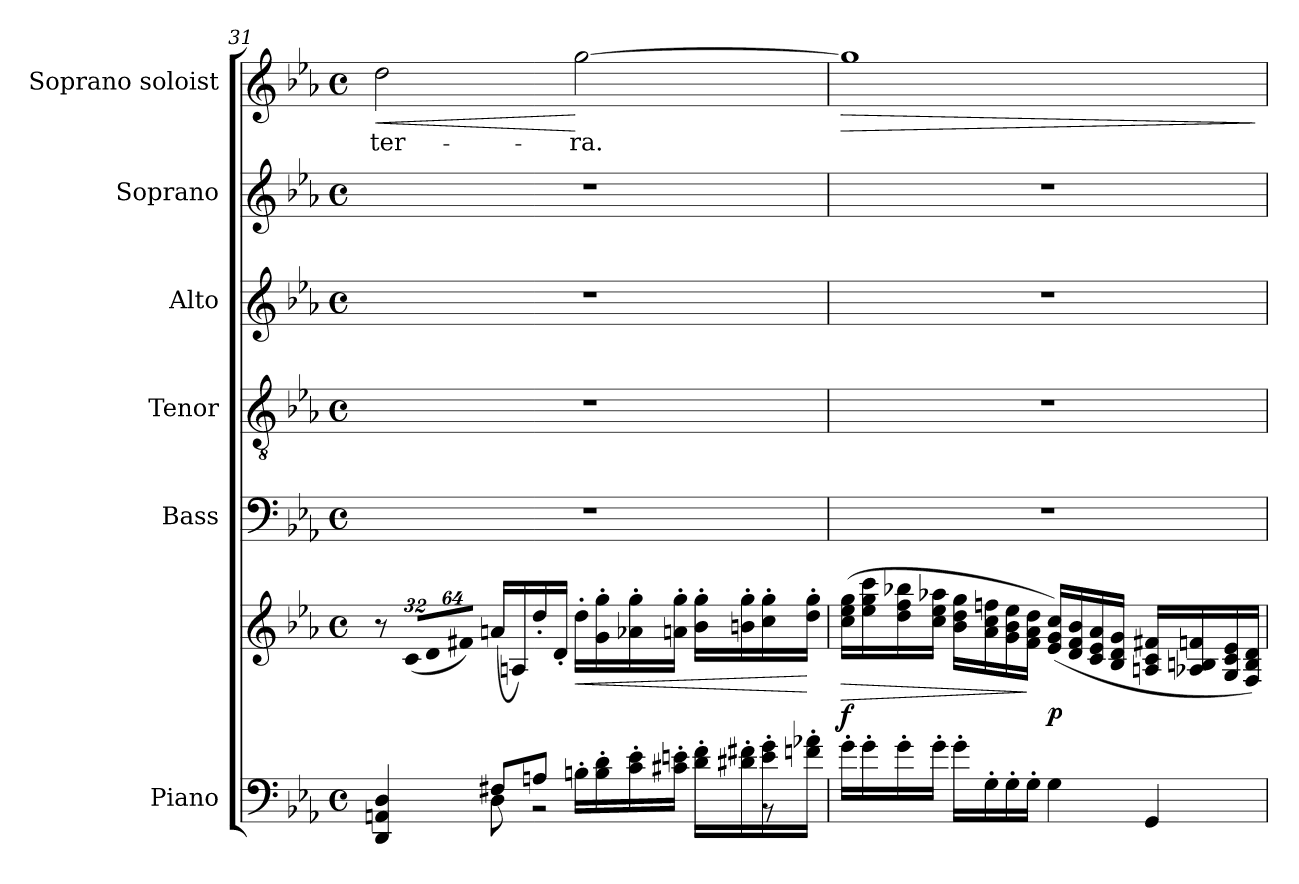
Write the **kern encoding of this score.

**kern	**kern	**dynam	**kern	**kern	**kern	**kern	**kern	**text	**dynam
*part6	*part6	*part6	*part5	*part4	*part3	*part2	*part1	*part1	*part1
*staff7	*staff6	*staff6/7	*staff5	*staff4	*staff3	*staff2	*staff1	*staff1	*staff1
*I"Piano	*	*	*I"Bass	*I"Tenor	*I"Alto	*I"Soprano	*I"Soprano soloist	*	*
*I'Pno.	*	*	*I'B.	*I'T.	*I'A.	*I'S.	*I'S.	*	*
*clefF4	*clefG2	*	*clefF4	*clefGv2	*clefG2	*clefG2	*clefG2	*	*
*	*	*	*	*ITrd7c12	*	*	*	*	*
*k[b-e-a-]	*k[b-e-a-]	*	*k[b-e-a-]	*k[b-e-a-]	*k[b-e-a-]	*k[b-e-a-]	*k[b-e-a-]	*	*
*E-:	*E-:	*	*E-:	*E-:	*E-:	*E-:	*E-:	*	*
*M4/4	*M4/4	*	*M4/4	*M4/4	*M4/4	*M4/4	*M4/4	*	*
*met(c)	*met(c)	*	*met(c)	*met(c)	*met(c)	*met(c)	*met(c)	*	*
=31	=31	=31	=31	=31	=31	=31	=31	=31	=31
*^	*	*	*	*	*	*	*	*	*
!	!	!	!	!	!	!	!	!	!LO:LY:b:color=#000000	!LO:HP:b
8ryy	4DDi/ 4AAni 4Di	8r	.	1r	1r	1r	1r	2ddi\	ter-	<
*	*	*Xbrackettup	*	*	*	*	*	*	*	*
!	!	!LO:N:vis=16	!	!	!	!	!	!	!	!
8ryy	.	(512%21ci/LL	.	.	.	.	.	.	.	.
!	!	!LO:N:vis=16	!	!	!	!	!	!	!	!
.	.	1024%43di/	.	.	.	.	.	.	.	.
!	!	!LO:N:vis=16	!	!	!	!	!	!	!	!
.	.	1024%43f#Xi/JJ)	.	.	.	.	.	.	.	.
8F#Xi/L	8Di\	(16ani/LL	.	.	.	.	.	.	.	.
.	.	16Ani/)	.	.	.	.	.	.	.	.
8Ani/J	2r	16dd'i/	.	.	.	.	.	.	.	.
.	.	16d'i/JJ	.	.	.	.	.	.	.	.
!	!	!	!LO:HP:b	!	!	!	!	!	!	!
!	!	!	!	!	!	!	!	!	!LO:LY:b:color=#000000	!
16Bn'i\LL	.	16dd'i\LL	<	.	.	.	.	[2ggi\	-ra.	[
16Bi\' 16di'	.	16gi\' 16ggi'	.	.	.	.	.	.	.	.
16ci\' 16e-i'	.	16a-Xi\' 16ggi'	.	.	.	.	.	.	.	.
16c#Xi\' 16eni'JJ	.	16ani\' 16ggi'JJ	.	.	.	.	.	.	.	.
16di\' 16fi'LL	.	16b-i\' 16ggi'LL	.	.	.	.	.	.	.	.
16d#Xi\' 16f#Xi'	.	16bni\' 16ggi'	.	.	.	.	.	.	.	.
16ei\' 16gi'	8r	16cci\' 16ggi'	.	.	.	.	.	.	.	.
16fni\' 16a-Xi'JJ	.	16ddi\' 16ggi'JJ	[	.	.	.	.	.	.	.
*v	*v	*	*	*	*	*	*	*	*	*
!!LO:LB:g=z
=32	=32	=32	=32	=32	=32	=32	=32	=32	=32
!	!	!LO:HP:b	!	!	!	!	!	!	!LO:HP:b
16g'i\LL	(16cci\ 16ee-i 16ggiLL	> f	1r	1r	1r	1r	1ggi]	.	>
16g'i\	16ee-i\ 16ggi 16ccci	.	.	.	.	.	.	.	.
16g'i\	16ddi\ 16ffi 16bb-Xi	.	.	.	.	.	.	.	.
16g'i\JJ	16cci\ 16ee-i 16aa-XiJJ	.	.	.	.	.	.	.	.
16g'i\LL	16b-i\ 16ddi 16ggiLL	.	.	.	.	.	.	.	.
16G'i\	16a-i\ 16cci 16ffni	.	.	.	.	.	.	.	.
16G'i\	16gi\ 16b-i 16ee-i	.	.	.	.	.	.	.	.
16G'i\JJ	16fi\ 16a-i 16ddiJJ	]	.	.	.	.	.	.	.
4Gi\	(16e-i/ 16gi 16cciLL)	p	.	.	.	.	.	.	.
.	16di/ 16fi 16b-i	.	.	.	.	.	.	.	.
.	16ci/ 16e-i 16a-i	.	.	.	.	.	.	.	.
.	16B-i/ 16di 16giJJ	.	.	.	.	.	.	.	.
4GGi/	16Ani/ 16ci 16f#XiLL	.	.	.	.	.	.	.	.
.	16A-Xi/ 16Bni 16fni	.	.	.	.	.	.	.	.
.	16Gi/ 16ci 16e-i	.	.	.	.	.	.	.	.
.	16Fi/ 16Bi 16diJJ)	.	.	.	.	.	.	.	.
.	.	.	.	.	.	.	.	.	]
=	=	=	=	=	=	=	=	=	=
*-	*-	*-	*-	*-	*-	*-	*-	*-	*-
